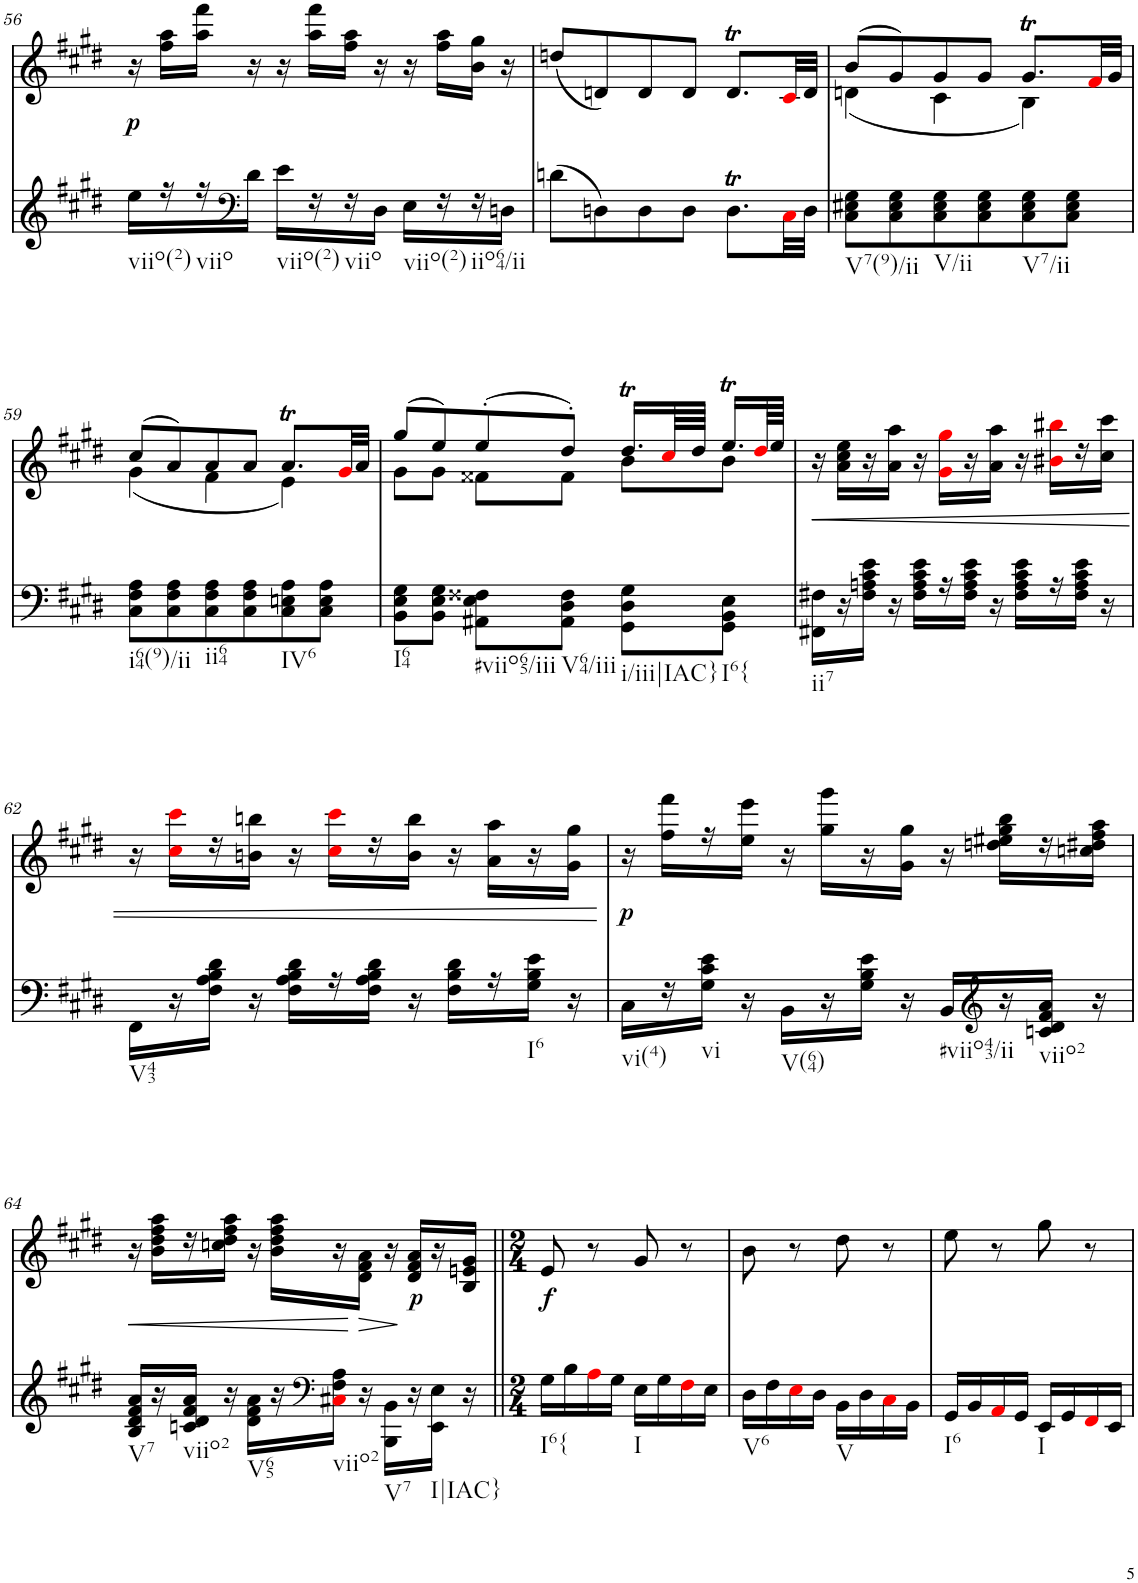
**kern	**kern	**text	**dynam
*part2	*part1	*part1	*part1
*staff2	*staff1	*staff1	*staff1
*I"Piano	*I"Piano	*	*
*I'Pno	*I'Pno	*	*
!!LO:PB:g=z
*clefG2	*clefG2	*	*
*k[f#c#g#d#]	*k[f#c#g#d#]	*	*
*E:	*E:	*	*
*M3/4	*M3/4	*	*
=56	=56	=56	=56
!LO:TX:b:t=viio(2)	!	!	!
!	!	!	!LO:DY:b
16ee\LL	16r	.	p
16r	16ff#\ 16aa\LL	.	.
!LO:TX:b:t=viio	!	!	!
16r	16aa\ 16fff#\JJ	.	.
*clefF4	*	*	*
16d#\JJ	16r	.	.
!LO:TX:b:t=viio(2)	!	!	!
16e\LL	16r	.	.
16r	16aa\ 16fff#\LL	.	.
!LO:TX:b:t=viio	!	!	!
16r	16ff#\ 16aa\JJ	.	.
16D#\JJ	16r	.	.
!LO:TX:b:t=viio(2)	!	!	!
16E\LL	16r	.	.
16r	16ff#\ 16aa\LL	.	.
!LO:TX:b:t=iio64/ii	!	!	!
16r	16b\ 16gg#\JJ	.	.
16Dn\JJ	16r	.	.
=57	=57	=57	=57
(8dn\L	(8ddn/L	.	.
8Dn\)	8dn/)	.	.
8D\	8d/	.	.
8D\J	8d/J	.	.
8.DT\L	8.dT/L	.	.
32C#i\LL	32c#i/LL	.	.
32D\JJJ	32d/JJJ	.	.
=58	=58	=58	=58
*	*^	*	*
!LO:TX:b:t=V7(9)/ii	!	!	!	!
8C#\ 8E#X\ 8G#\L	(8b/L	(4dn\	.	.
8C#\ 8E#\ 8G#\	8g#/)	.	.	.
!LO:TX:b:t=V/ii	!	!	!	!
8C#\ 8E#\ 8G#\	8g#/	4c#\	.	.
8C#\ 8E#\ 8G#\	8g#/J	.	.	.
!LO:TX:b:t=V7/ii	!	!	!	!
8C#\ 8E#\ 8G#\	8.g#t/L	4B\)	.	.
8C#\ 8E#\ 8G#\J	.	.	.	.
.	32f#i/LL	.	.	.
.	32g#/JJJ	.	.	.
!!LO:LB:g=z	!!
=59	=59	=59	=59	=59
!LO:TX:b:t=i64(9)/ii	!	!	!	!
8C#\ 8F#\ 8A\L	(8cc#/L	(4g#\	.	.
8C#\ 8F#\ 8A\	8a/)	.	.	.
!LO:TX:b:t=ii64	!	!	!	!
8C#\ 8F#\ 8A\	8a/	4f#\	.	.
8C#\ 8F#\ 8A\	8a/J	.	.	.
!LO:TX:b:t=IV6	!	!	!	!
8C#\ 8En\ 8A\	8.aT/L	4e\)	.	.
8C#\ 8E\ 8A\J	.	.	.	.
.	32g#i/LL	.	.	.
.	32a/JJJ	.	.	.
=60	=60	=60	=60	=60
!LO:TX:b:t=I64	!	!	!	!
8BB\ 8E\ 8G#\L	(8gg#/L	8g#\L	.	.
8BB\ 8E\ 8G#\J	8ee/)	8g#\J	.	.
!LO:TX:b:t=#viio65/iii	!	!	!	!
8AA#X\ 8E\ 8F##X\L	(8ee'/	8f##X\L	.	.
!LO:TX:b:t=V64/iii	!	!	!	!
8AA#\ 8D#\ 8F##\J	8dd#'/J)	8f##\J	.	.
!LO:TX:b:t=i/iii|IAC}	!	!	!	!
8GG#\ 8D#\ 8G#\L	16.dd#t/LL	8b\L	.	.
.	64cc#i/LL	.	.	.
.	64dd#/JJJJ	.	.	.
!LO:TX:b:t=I6{	!	!	!	!
8GG#\ 8BB\ 8E\J	16.eeT/LL	8b\J	.	.
.	64dd#i/LL	.	.	.
.	64ee/JJJJ	.	.	.
*	*v	*v	*	*
=61	=61	=61	=61
!LO:TX:b:t=ii7	!	!	!
!	!	!	!LO:HP:b
16FF#X\ 16F#X\LL	16r	.	<
16r	16a\ 16cc#\ 16ee\LL	.	.
16F#\ 16An\ 16c#\ 16e\JJ	16r	.	.
16r	16a\ 16aa\JJ	.	.
16F#\ 16A\ 16c#\ 16e\LL	16r	.	.
16r	16g#i\ 16gg#i\LL	.	.
16F#\ 16A\ 16c#\ 16e\JJ	16r	.	.
16r	16a\ 16aa\JJ	.	.
16F#\ 16A\ 16c#\ 16e\LL	16r	.	.
16r	16b#Xi\ 16bb#Xi\LL	.	.
16F#\ 16A\ 16c#\ 16e\JJ	16r	.	.
16r	16cc#\ 16ccc#\JJ	.	.
!!LO:LB:g=z
=62	=62	=62	=62
!LO:TX:b:t=V43	!	!	!
16FF#\LL	16r	.	.
16r	16cc#i\ 16ccc#i\LL	.	.
16F#\ 16A\ 16B\ 16d#\JJ	16r	.	.
16r	16bn\ 16bbn\JJ	.	.
16F#\ 16A\ 16B\ 16d#\LL	16r	.	.
16r	16cc#i\ 16ccc#i\LL	.	.
16F#\ 16A\ 16B\ 16d#\JJ	16r	.	.
16r	16b\ 16bb\JJ	.	.
16F#\ 16B\ 16d#\LL	16r	.	.
16r	16a\ 16aa\LL	.	.
!LO:TX:b:t=I6	!	!	!
16G#\ 16B\ 16e\JJ	16r	.	.
16r	16g#\ 16gg#\JJ	.	.
.	.	.	[
=63	=63	=63	=63
!LO:TX:b:t=vi(4)	!	!	!
!	!	!	!LO:DY:b
16C#\LL	16r	.	p
16r	16ff#\ 16fff#\LL	.	.
!LO:TX:b:t=vi	!	!	!
16G#\ 16c#\ 16e\JJ	16r	.	.
16r	16ee\ 16eee\JJ	.	.
!LO:TX:b:t=V(64)	!	!	!
16BB\LL	16r	.	.
16r	16gg#\ 16ggg#\LL	.	.
16G#\ 16B\ 16e\JJ	16r	.	.
16r	16g#\ 16gg#\JJ	.	.
!LO:TX:b:t=#viio43/ii	!	!	!
16BB/LL	16r	.	.
*clefG2	*	*	*
16r	16ddn\ 16ee#X\ 16gg#\ 16bb\LL	.	.
!LO:TX:b:t=viio2	!	!	!
16cn/ 16d#/ 16f#/ 16a/JJ	16r	.	.
16r	16ccn\ 16dd#X\ 16ff#\ 16aa\JJ	.	.
!!LO:LB:g=z
=64	=64	=64	=64
!LO:TX:b:t=V7	!	!	!
!	!	!	!LO:HP:b
16B/ 16d#/ 16f#/ 16a/LL	16r	.	<
16r	16b\ 16dd#\ 16ff#\ 16aa\LL	.	.
!LO:TX:b:t=viio2	!	!	!
16cn/ 16d#/ 16f#/ 16a/JJ	16r	.	.
16r	16ccn\ 16dd#\ 16ff#\ 16aa\JJ	.	.
!LO:TX:b:t=V65	!	!	!
16d#\ 16f#\ 16a\LL	16r	.	.
16r	16b\ 16dd#\ 16ff#\ 16aa\LL	.	.
*clefF4	*	*	*
!LO:TX:b:t=viio2	!	!	!
16C#Xi\ 16F#\ 16A\JJ	16r	.	.
!	!	!	!LO:HP:n=1:b
16r	16d#\ 16f#\ 16a\JJ	.	[ >
!LO:TX:b:t=V7	!	!	!
16BBB\ 16BB\LL	16r	.	.
!	!	!LO:LY:b	!
16r	16d#/ 16f#/ 16a/LL	.	]
!LO:TX:b:t=I|IAC}	!	!	!
16EE\ 16E\JJ	16r	.	.
16r	16B/ 16en/ 16g#/JJ	.	.
=65||	=65||	=65||	=65||
*M2/4	*M2/4	*	*
!LO:TX:b:t=I6{	!	!	!
!	!	!LO:LY:b	!
16G#\LL	8e/	.	.
16B\	.	.	.
16Ai\	8r	.	.
16G#\JJ	.	.	.
!LO:TX:b:t=I	!	!	!
16E\LL	8g#/	.	.
16G#\	.	.	.
16F#i\	8r	.	.
16E\JJ	.	.	.
=66	=66	=66	=66
!LO:TX:b:t=V6	!	!	!
16D#\LL	8b\	.	.
16F#\	.	.	.
16Ei\	8r	.	.
16D#\JJ	.	.	.
!LO:TX:b:t=V	!	!	!
16BB\LL	8dd#\	.	.
16D#\	.	.	.
16C#i\	8r	.	.
16BB\JJ	.	.	.
=67	=67	=67	=67
!LO:TX:b:t=I6	!	!	!
16GG#/LL	8ee\	.	.
16BB/	.	.	.
16AAi/	8r	.	.
16GG#/JJ	.	.	.
!LO:TX:b:t=I	!	!	!
16EE/LL	8gg#\	.	.
16GG#/	.	.	.
16FF#i/	8r	.	.
16EE/JJ	.	.	.
=	=	=	=
*-	*-	*-	*-
